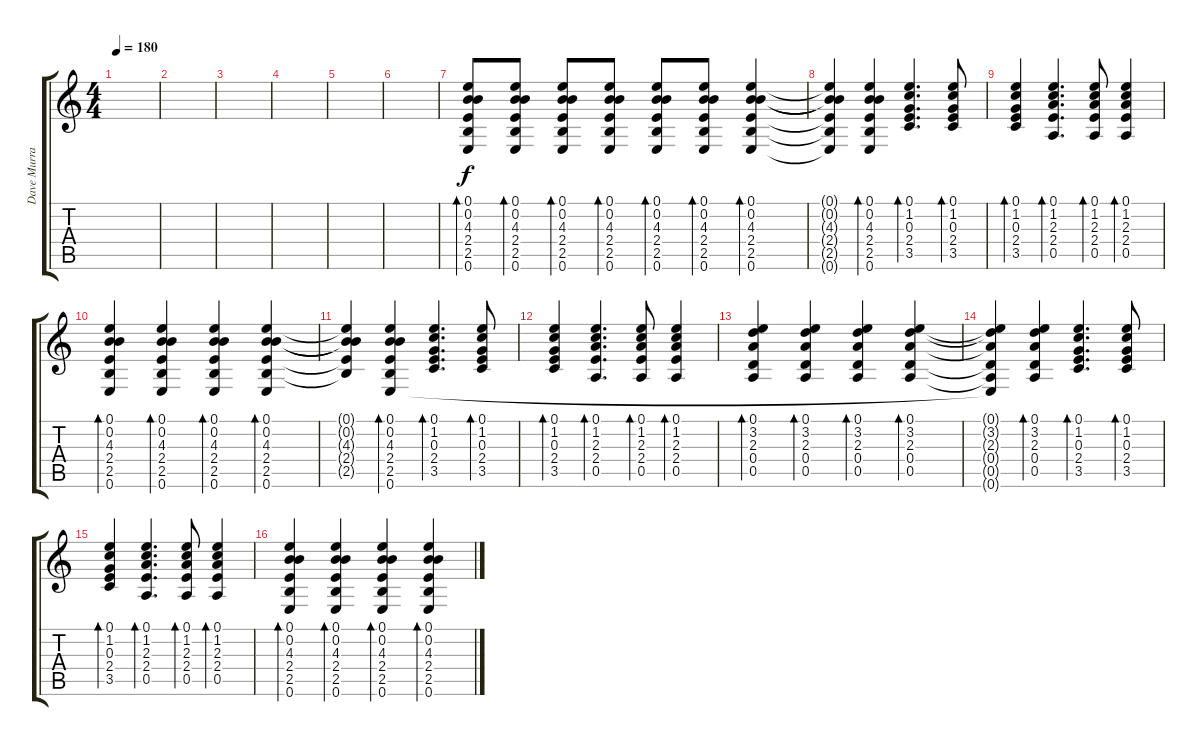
\track ("Dave Murray" "Dave Murra") {instrument electricguitarjazz}
\staff {score tabs}
\tuning (E4 B3 G3 D3 A2 E2) {hide}
\ts (4 4)
\tempo 180
\clef g2
\ks c
|
|
|
|
|
|
(0.1 0.2 4.3 2.4 2.5 0.6).8{bd 60 volume 6 instrument electricguitarjazz} (0.1 0.2 4.3 2.4 2.5 0.6).8{bd 60} (0.1 0.2 4.3 2.4 2.5 0.6).8{bd 60} (0.1 0.2 4.3 2.4 2.5 0.6).8{bd 60} (0.1 0.2 4.3 2.4 2.5 0.6).8{bd 60} (0.1 0.2 4.3 2.4 2.5 0.6).8{bd 60} (0.1 0.2 4.3 2.4 2.5 0.6).4{bd 60} |
(0.1{t} 0.2{t} 4.3{t} 2.4{t} 2.5{t} 0.6{t}).4 (0.1 0.2 4.3 2.4 2.5 0.6).4{bd 60} (0.1 1.2 0.3 2.4 3.5).4{d bd 60} (0.1 1.2 0.3 2.4 3.5).8{bd 60} |
(0.1 1.2 0.3 2.4 3.5).4{bd 60} (0.1 1.2 2.3 2.4 0.5).4{d bd 60} (0.1 1.2 2.3 2.4 0.5).8{bd 60} (0.1 1.2 2.3 2.4 0.5).4{bd 60} |
(0.1 0.2 4.3 2.4 2.5 0.6).4{bd 60} (0.1 0.2 4.3 2.4 2.5 0.6).4{bd 60} (0.1 0.2 4.3 2.4 2.5 0.6).4{bd 60} (0.1 0.2 4.3 2.4 2.5 0.6).4{bd 60} |
(0.1{t} 0.2{t} 4.3{t} 2.4{t} 2.5{t}).4 (0.1 0.2 4.3 2.4 2.5 0.6).4{bd 60} (0.1 1.2 0.3 2.4 3.5).4{d bd 60} (0.1 1.2 0.3 2.4 3.5).8{bd 60} |
(0.1 1.2 0.3 2.4 3.5).4{bd 60} (0.1 1.2 2.3 2.4 0.5).4{d bd 60} (0.1 1.2 2.3 2.4 0.5).8{bd 60} (0.1 1.2 2.3 2.4 0.5).4{bd 60} |
(0.1 3.2 2.3 0.4 0.5).4{bd 60} (0.1 3.2 2.3 0.4 0.5).4{bd 60} (0.1 3.2 2.3 0.4 0.5).4{bd 60} (0.1 3.2 2.3 0.4 0.5).4{bd 60} |
(0.1{t} 3.2{t} 2.3{t} 0.4{t} 0.5{t} 0.6{t}).4 (0.1 3.2 2.3 0.4 0.5).4{bd 60} (0.1 1.2 0.3 2.4 3.5).4{d bd 60} (0.1 1.2 0.3 2.4 3.5).8{bd 60} |
(0.1 1.2 0.3 2.4 3.5).4{bd 60} (0.1 1.2 2.3 2.4 0.5).4{d bd 60} (0.1 1.2 2.3 2.4 0.5).8{bd 60} (0.1 1.2 2.3 2.4 0.5).4{bd 60} |
(0.1 0.2 4.3 2.4 2.5 0.6).4{bd 60} (0.1 0.2 4.3 2.4 2.5 0.6).4{bd 60} (0.1 0.2 4.3 2.4 2.5 0.6).4{bd 60} (0.1 0.2 4.3 2.4 2.5 0.6).4{bd 60}
